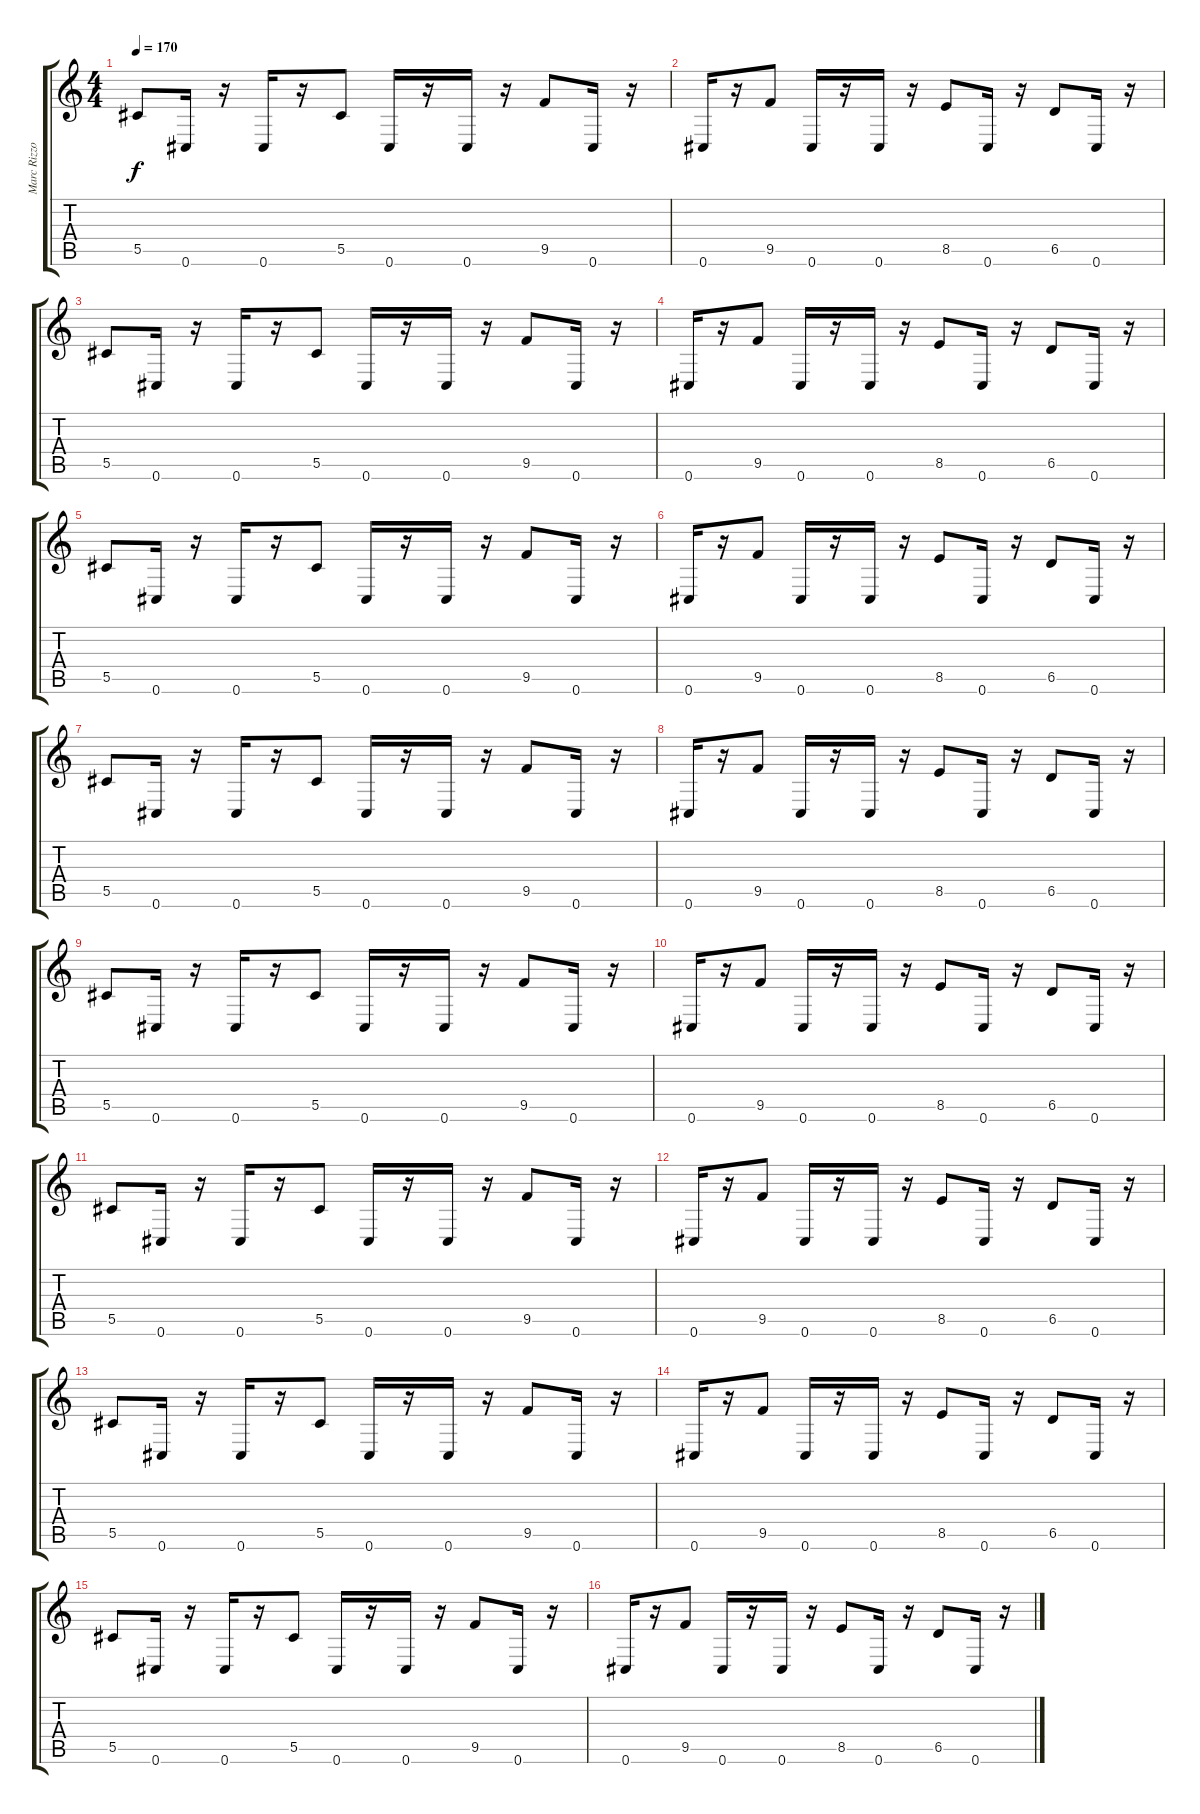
\track ("Marc Rizzo" "Marc Rizzo") {instrument distortionguitar}
\staff {score tabs}
\tuning (Eb4 Bb3 Gb3 Db3 Ab2 Db2) {hide}
\ts (4 4)
\tempo 170
\clef g2
\ks c
5.5.8{dy f} 0.6.16 r.16 0.6.16 r.16 5.5.8 0.6.16 r.16 0.6.16 r.16 9.5.8 0.6.16 r.16 |
0.6.16 r.16 9.5.8 0.6.16 r.16 0.6.16 r.16 8.5.8 0.6.16 r.16 6.5.8 0.6.16 r.16 |
5.5.8 0.6.16 r.16 0.6.16 r.16 5.5.8 0.6.16 r.16 0.6.16 r.16 9.5.8 0.6.16 r.16 |
0.6.16 r.16 9.5.8 0.6.16 r.16 0.6.16 r.16 8.5.8 0.6.16 r.16 6.5.8 0.6.16 r.16 |
5.5.8 0.6.16 r.16 0.6.16 r.16 5.5.8 0.6.16 r.16 0.6.16 r.16 9.5.8 0.6.16 r.16 |
0.6.16 r.16 9.5.8 0.6.16 r.16 0.6.16 r.16 8.5.8 0.6.16 r.16 6.5.8 0.6.16 r.16 |
5.5.8 0.6.16 r.16 0.6.16 r.16 5.5.8 0.6.16 r.16 0.6.16 r.16 9.5.8 0.6.16 r.16 |
0.6.16 r.16 9.5.8 0.6.16 r.16 0.6.16 r.16 8.5.8 0.6.16 r.16 6.5.8 0.6.16 r.16 |
5.5.8 0.6.16 r.16 0.6.16 r.16 5.5.8 0.6.16 r.16 0.6.16 r.16 9.5.8 0.6.16 r.16 |
0.6.16 r.16 9.5.8 0.6.16 r.16 0.6.16 r.16 8.5.8 0.6.16 r.16 6.5.8 0.6.16 r.16 |
5.5.8 0.6.16 r.16 0.6.16 r.16 5.5.8 0.6.16 r.16 0.6.16 r.16 9.5.8 0.6.16 r.16 |
0.6.16 r.16 9.5.8 0.6.16 r.16 0.6.16 r.16 8.5.8 0.6.16 r.16 6.5.8 0.6.16 r.16 |
5.5.8 0.6.16 r.16 0.6.16 r.16 5.5.8 0.6.16 r.16 0.6.16 r.16 9.5.8 0.6.16 r.16 |
0.6.16 r.16 9.5.8 0.6.16 r.16 0.6.16 r.16 8.5.8 0.6.16 r.16 6.5.8 0.6.16 r.16 |
5.5.8 0.6.16 r.16 0.6.16 r.16 5.5.8 0.6.16 r.16 0.6.16 r.16 9.5.8 0.6.16 r.16 |
0.6.16 r.16 9.5.8 0.6.16 r.16 0.6.16 r.16 8.5.8 0.6.16 r.16 6.5.8 0.6.16 r.16
